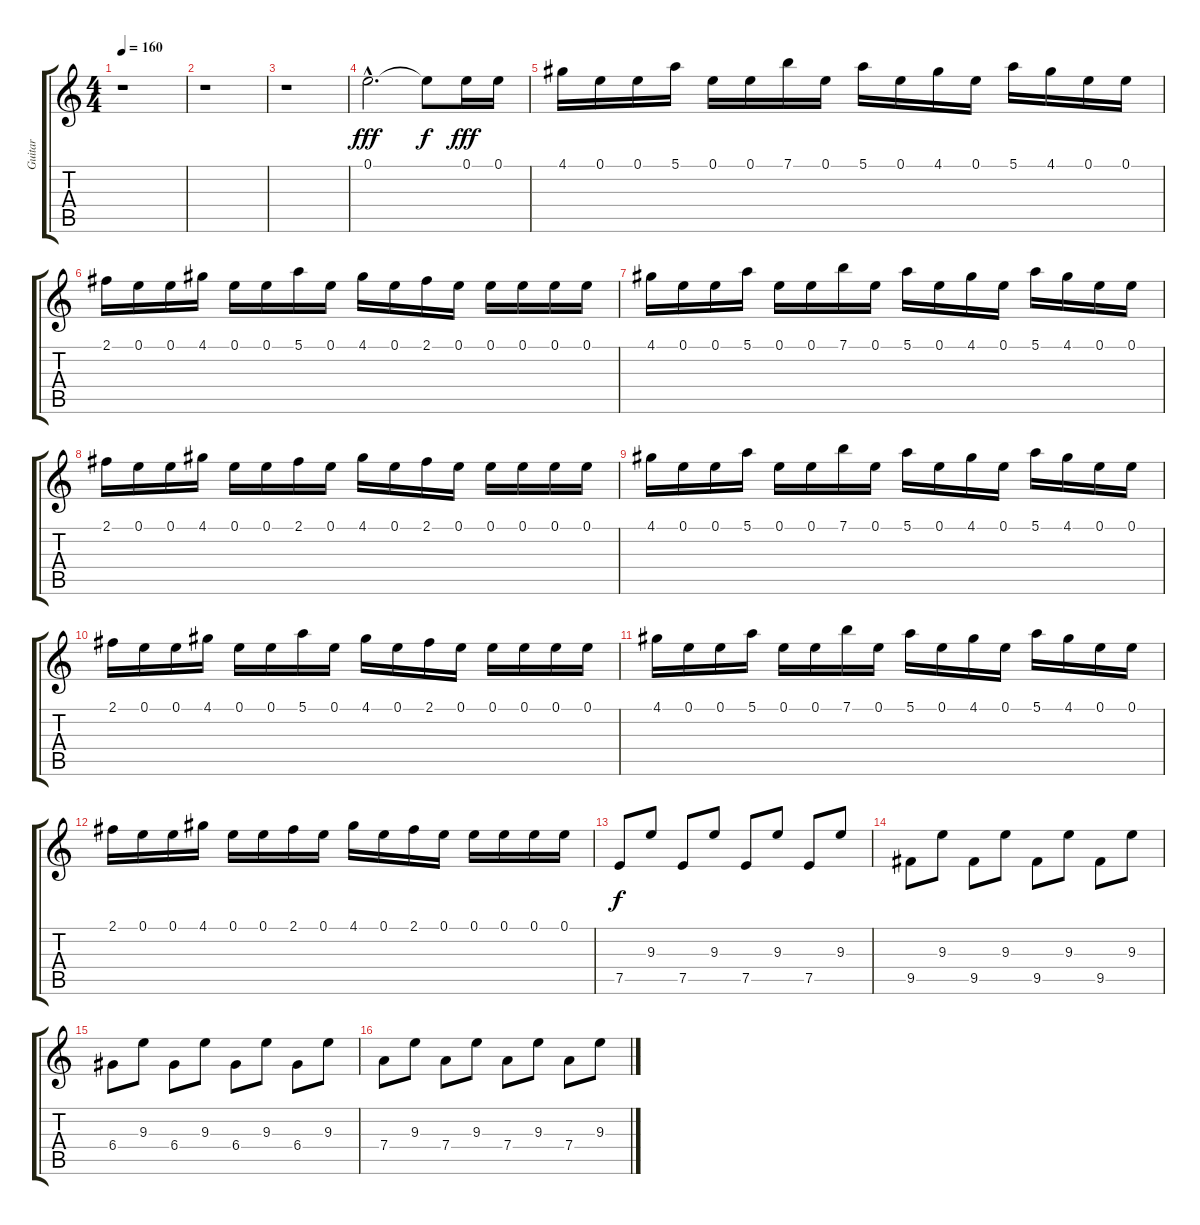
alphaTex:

\track ("Guitar" "Guitar") {instrument distortionguitar}
\staff {score tabs}
\tuning (E4 B3 G3 D3 A2 E2) {hide}
\ts (4 4)
\tempo 160
\clef g2
\ks c
r.1{dy fff instrument distortionguitar} |
r.1 |
r.1 |
0.1{hac}.2{d} 0.1{t}.8{dy f} 0.1.16{dy fff} 0.1.16 |
4.1.16 0.1.16 0.1.16 5.1.16 0.1.16 0.1.16 7.1.16 0.1.16 5.1.16 0.1.16 4.1.16 0.1.16 5.1.16 4.1.16 0.1.16 0.1.16 |
2.1.16 0.1.16 0.1.16 4.1.16 0.1.16 0.1.16 5.1.16 0.1.16 4.1.16 0.1.16 2.1.16 0.1.16 0.1.16 0.1.16 0.1.16 0.1.16 |
4.1.16 0.1.16 0.1.16 5.1.16 0.1.16 0.1.16 7.1.16 0.1.16 5.1.16 0.1.16 4.1.16 0.1.16 5.1.16 4.1.16 0.1.16 0.1.16 |
2.1.16 0.1.16 0.1.16 4.1.16 0.1.16 0.1.16 2.1.16 0.1.16 4.1.16 0.1.16 2.1.16 0.1.16 0.1.16 0.1.16 0.1.16 0.1.16 |
4.1.16 0.1.16 0.1.16 5.1.16 0.1.16 0.1.16 7.1.16 0.1.16 5.1.16 0.1.16 4.1.16 0.1.16 5.1.16 4.1.16 0.1.16 0.1.16 |
2.1.16 0.1.16 0.1.16 4.1.16 0.1.16 0.1.16 5.1.16 0.1.16 4.1.16 0.1.16 2.1.16 0.1.16 0.1.16 0.1.16 0.1.16 0.1.16 |
4.1.16 0.1.16 0.1.16 5.1.16 0.1.16 0.1.16 7.1.16 0.1.16 5.1.16 0.1.16 4.1.16 0.1.16 5.1.16 4.1.16 0.1.16 0.1.16 |
2.1.16 0.1.16 0.1.16 4.1.16 0.1.16 0.1.16 2.1.16 0.1.16 4.1.16 0.1.16 2.1.16 0.1.16 0.1.16 0.1.16 0.1.16 0.1.16 |
7.5.8{dy f} 9.3.8 7.5.8 9.3.8 7.5.8 9.3.8 7.5.8 9.3.8 |
9.5.8 9.3.8 9.5.8 9.3.8 9.5.8 9.3.8 9.5.8 9.3.8 |
6.4.8 9.3.8 6.4.8 9.3.8 6.4.8 9.3.8 6.4.8 9.3.8 |
7.4.8 9.3.8 7.4.8 9.3.8 7.4.8 9.3.8 7.4.8 9.3.8
